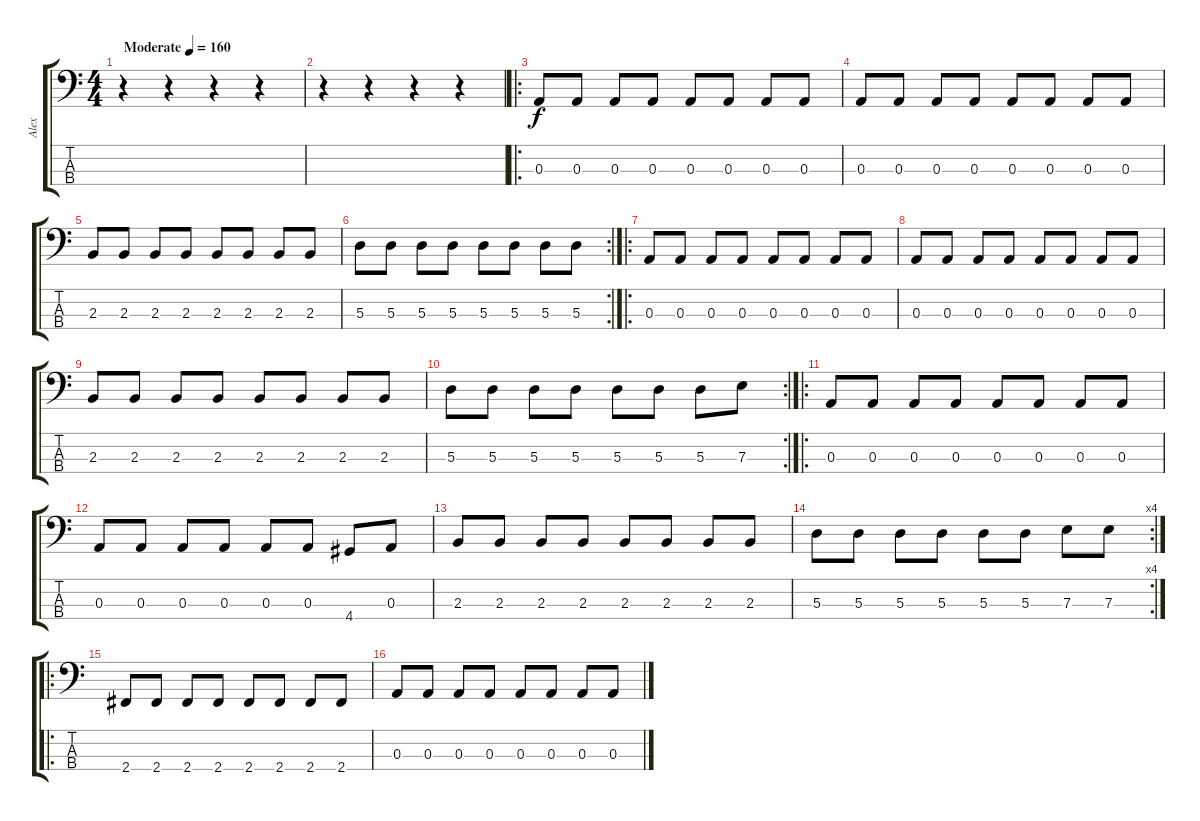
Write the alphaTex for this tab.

\track ("Alex" "Alex") {instrument electricbasspick}
\staff {score tabs}
\tuning (G2 D2 A1 E1) {hide}
\ts (4 4)
\tempo (160 "Moderate")
\clef f4
\ks c
r.4{dy f instrument electricbasspick} r.4 r.4 r.4 |
r.4 r.4 r.4 r.4 |
\ro
0.3.8 0.3.8 0.3.8 0.3.8 0.3.8 0.3.8 0.3.8 0.3.8 |
0.3.8 0.3.8 0.3.8 0.3.8 0.3.8 0.3.8 0.3.8 0.3.8 |
2.3.8 2.3.8 2.3.8 2.3.8 2.3.8 2.3.8 2.3.8 2.3.8 |
\rc 2
5.3.8 5.3.8 5.3.8 5.3.8 5.3.8 5.3.8 5.3.8 5.3.8 |
\ro
0.3.8 0.3.8 0.3.8 0.3.8 0.3.8 0.3.8 0.3.8 0.3.8 |
0.3.8 0.3.8 0.3.8 0.3.8 0.3.8 0.3.8 0.3.8 0.3.8 |
2.3.8 2.3.8 2.3.8 2.3.8 2.3.8 2.3.8 2.3.8 2.3.8 |
\rc 2
5.3.8 5.3.8 5.3.8 5.3.8 5.3.8 5.3.8 5.3.8 7.3.8 |
\ro
0.3.8 0.3.8 0.3.8 0.3.8 0.3.8 0.3.8 0.3.8 0.3.8 |
0.3.8 0.3.8 0.3.8 0.3.8 0.3.8 0.3.8 4.4.8 0.3.8 |
2.3.8 2.3.8 2.3.8 2.3.8 2.3.8 2.3.8 2.3.8 2.3.8 |
\rc 4
5.3.8 5.3.8 5.3.8 5.3.8 5.3.8 5.3.8 7.3.8 7.3.8 |
\ro
2.4.8 2.4.8 2.4.8 2.4.8 2.4.8 2.4.8 2.4.8 2.4.8 |
0.3.8 0.3.8 0.3.8 0.3.8 0.3.8 0.3.8 0.3.8 0.3.8
